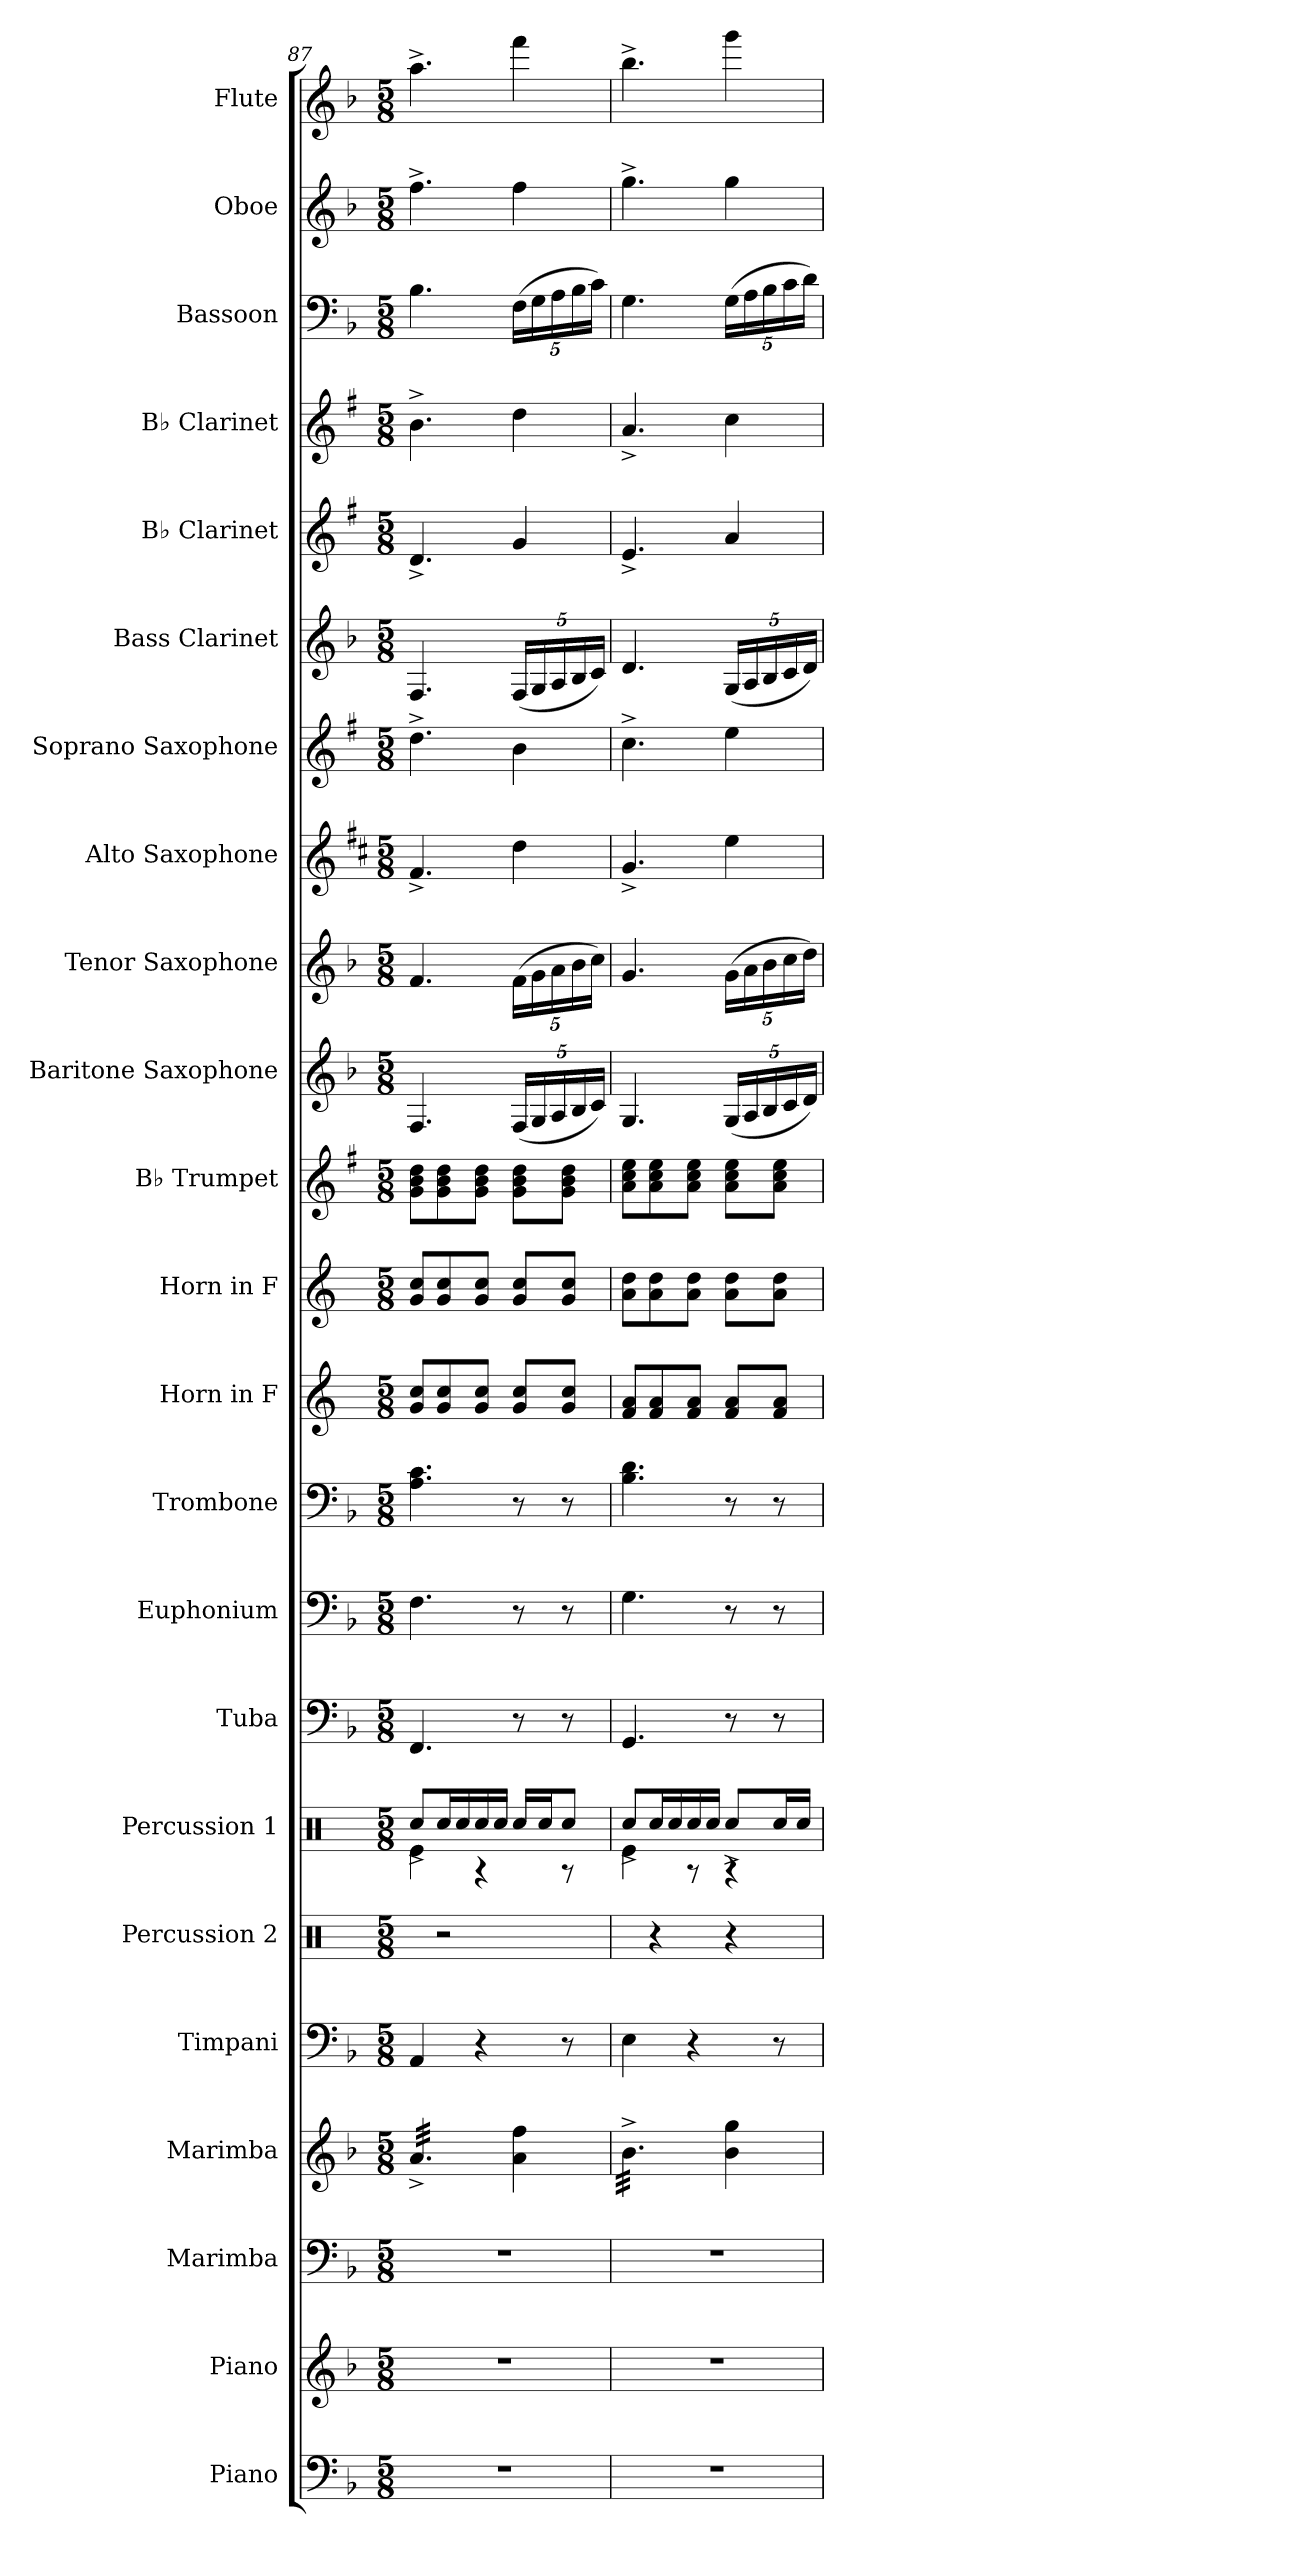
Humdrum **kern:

**kern	**kern	**kern	**kern	**kern	**kern	**kern	**kern	**kern	**kern	**kern	**kern	**kern	**kern	**kern	**kern	**kern	**kern	**kern	**kern	**kern	**kern	**kern
*part23	*part22	*part21	*part20	*part19	*part18	*part17	*part16	*part15	*part14	*part13	*part12	*part11	*part10	*part9	*part8	*part7	*part6	*part5	*part4	*part3	*part2	*part1
*staff23	*staff22	*staff21	*staff20	*staff19	*staff18	*staff17	*staff16	*staff15	*staff14	*staff13	*staff12	*staff11	*staff10	*staff9	*staff8	*staff7	*staff6	*staff5	*staff4	*staff3	*staff2	*staff1
*I"Piano	*I"Piano	*I"Marimba	*I"Marimba	*I"Timpani	*I"Percussion 2	*I"Percussion 1	*I"Tuba	*I"Euphonium	*I"Trombone	*I"Horn in F	*I"Horn in F	*I"B♭ Trumpet	*I"Baritone Saxophone	*I"Tenor Saxophone	*I"Alto Saxophone	*I"Soprano Saxophone	*I"Bass Clarinet	*I"B♭ Clarinet	*I"B♭ Clarinet	*I"Bassoon	*I"Oboe	*I"Flute
*I'Pno.	*I'Pno.	*I'Mrm.	*I'Mrm.	*I'Timp.	*I'Pr. 2	*I'Pr. 1	*I'Tu.	*I'Eu.	*I'Trb.	*	*	*I'B♭ Tpt.	*I'Bar. Sax.	*I'T. Sax.	*I'A. Sax.	*I'S. Sax.	*I'B. Cl.	*I'B♭ Cl.	*I'B♭ Cl.	*I'Bsn.	*I'Ob.	*I'Fl.
*clefF4	*clefG2	*clefF4	*clefG2	*clefF4	*clefX	*clefX	*clefF4	*clefF4	*clefF4	*clefG2	*clefG2	*clefG2	*clefG2	*clefG2	*clefG2	*clefG2	*clefG2	*clefG2	*clefG2	*clefF4	*clefG2	*clefG2
*	*	*	*	*	*	*	*	*	*	*ITrd4c7	*ITrd4c7	*ITrd1c2	*ITrd12c21	*ITrd8c14	*ITrd5c9	*ITrd1c2	*ITrd8c14	*ITrd1c2	*ITrd1c2	*	*	*
*k[b-]	*k[b-]	*k[b-]	*k[b-]	*k[b-]	*k[]	*k[]	*k[b-]	*k[b-]	*k[b-]	*k[b-]	*k[b-]	*k[b-]	*k[b-]	*k[b-]	*k[b-]	*k[b-]	*k[b-]	*k[b-]	*k[b-]	*k[b-]	*k[b-]	*k[b-]
*M5/8	*M5/8	*M5/8	*M5/8	*M5/8	*M5/8	*M5/8	*M5/8	*M5/8	*M5/8	*M5/8	*M5/8	*M5/8	*M5/8	*M5/8	*M5/8	*M5/8	*M5/8	*M5/8	*M5/8	*M5/8	*M5/8	*M5/8
=87	=87	=87	=87	=87	=87	=87	=87	=87	=87	=87	=87	=87	=87	=87	=87	=87	=87	=87	=87	=87	=87	=87
*	*	*	*	*	*	*^	*	*	*	*	*	*	*	*	*	*	*	*	*	*	*	*
*	*	*	*tremolo	*	*	*	*	*	*	*	*	*	*	*	*	*	*	*	*	*	*	*	*
8%5r	8%5r	8%5r	32a^/LLL	4AA/	8R/	4Re\	8Rcc^/L	4.FF/	4.F\	4.A\ 4.c\	8c/ 8f/L	8c/ 8f/L	8f\ 8a\ 8cc\L	4.FF/	4.F/	4.A^/	4.cc^\	4.FF/	4.c^/	4.a^\	4.B-\	4.ff^\	4.aa^\
.	.	.	32a^/	.	.	.	.	.	.	.	.	.	.	.	.	.	.	.	.	.	.	.	.
.	.	.	32a^/	.	.	.	.	.	.	.	.	.	.	.	.	.	.	.	.	.	.	.	.
.	.	.	32a^/	.	.	.	.	.	.	.	.	.	.	.	.	.	.	.	.	.	.	.	.
.	.	.	32a^/	.	2r	.	16Rcc/L	.	.	.	8c/ 8f/	8c/ 8f/	8f\ 8a\ 8cc\	.	.	.	.	.	.	.	.	.	.
.	.	.	32a^/	.	.	.	.	.	.	.	.	.	.	.	.	.	.	.	.	.	.	.	.
.	.	.	32a^/	.	.	.	16Rcc/	.	.	.	.	.	.	.	.	.	.	.	.	.	.	.	.
.	.	.	32a^/	.	.	.	.	.	.	.	.	.	.	.	.	.	.	.	.	.	.	.	.
.	.	.	32a^/	4r	.	4rA	16Rcc/	.	.	.	8c/ 8f/J	8c/ 8f/J	8f\ 8a\ 8cc\J	.	.	.	.	.	.	.	.	.	.
.	.	.	32a^/	.	.	.	.	.	.	.	.	.	.	.	.	.	.	.	.	.	.	.	.
.	.	.	32a^/	.	.	.	16Rcc/JJ	.	.	.	.	.	.	.	.	.	.	.	.	.	.	.	.
.	.	.	32a^/JJJ	.	.	.	.	.	.	.	.	.	.	.	.	.	.	.	.	.	.	.	.
*	*	*	*Xtremolo	*	*	*	*	*	*	*	*	*	*	*	*	*	*	*	*	*	*	*	*
*	*	*	*	*	*	*	*	*	*	*	*	*	*	*Xbrackettup	*Xbrackettup	*	*	*Xbrackettup	*	*	*Xbrackettup	*	*
.	.	.	4a\ 4ff\	.	.	.	16Rcc/LL	8r	8r	8r	8c/ 8f/L	8c/ 8f/L	8f\ 8a\ 8cc\L	(20FF/LL	(20F\LL	4f\	4a\	(20FF/LL	4f/	4cc\	(20F\LL	4ff\	4fff\
.	.	.	.	.	.	.	.	.	.	.	.	.	.	20GG/	20G\	.	.	20GG/	.	.	20G\	.	.
.	.	.	.	.	.	.	16Rcc/J	.	.	.	.	.	.	.	.	.	.	.	.	.	.	.	.
.	.	.	.	.	.	.	.	.	.	.	.	.	.	20AA/	20A\	.	.	20AA/	.	.	20A\	.	.
.	.	.	.	8r	.	8rA	8Rcc/J	8r	8r	8r	8c/ 8f/J	8c/ 8f/J	8f\ 8a\ 8cc\J	.	.	.	.	.	.	.	.	.	.
.	.	.	.	.	.	.	.	.	.	.	.	.	.	20BB-/	20B-\	.	.	20BB-/	.	.	20B-\	.	.
.	.	.	.	.	.	.	.	.	.	.	.	.	.	20C/JJ)	20c\JJ)	.	.	20C/JJ)	.	.	20c\JJ)	.	.
=88	=88	=88	=88	=88	=88	=88	=88	=88	=88	=88	=88	=88	=88	=88	=88	=88	=88	=88	=88	=88	=88	=88	=88
*	*	*	*tremolo	*	*	*	*	*	*	*	*	*	*	*	*	*	*	*	*	*	*	*	*
8%5r	8%5r	8%5r	32b-^\LLL	4E\	8R/	4Re\	8Rcc^/L	4.GG/	4.G\	4.B-\ 4.d\	8B-/ 8d/L	8d\ 8g\L	8g\ 8b-\ 8dd\L	4.GG/	4.G/	4.B-^/	4.b-^\	4.D/	4.d^/	4.g^/	4.G\	4.gg^\	4.bb-^\
.	.	.	32b-^\	.	.	.	.	.	.	.	.	.	.	.	.	.	.	.	.	.	.	.	.
.	.	.	32b-^\	.	.	.	.	.	.	.	.	.	.	.	.	.	.	.	.	.	.	.	.
.	.	.	32b-^\	.	.	.	.	.	.	.	.	.	.	.	.	.	.	.	.	.	.	.	.
.	.	.	32b-^\	.	4r	.	16Rcc/L	.	.	.	8B-/ 8d/	8d\ 8g\	8g\ 8b-\ 8dd\	.	.	.	.	.	.	.	.	.	.
.	.	.	32b-^\	.	.	.	.	.	.	.	.	.	.	.	.	.	.	.	.	.	.	.	.
.	.	.	32b-^\	.	.	.	16Rcc/	.	.	.	.	.	.	.	.	.	.	.	.	.	.	.	.
.	.	.	32b-^\	.	.	.	.	.	.	.	.	.	.	.	.	.	.	.	.	.	.	.	.
.	.	.	32b-^\	4r	.	8rA	16Rcc/	.	.	.	8B-/ 8d/J	8d\ 8g\J	8g\ 8b-\ 8dd\J	.	.	.	.	.	.	.	.	.	.
.	.	.	32b-^\	.	.	.	.	.	.	.	.	.	.	.	.	.	.	.	.	.	.	.	.
.	.	.	32b-^\	.	.	.	16Rcc/JJ	.	.	.	.	.	.	.	.	.	.	.	.	.	.	.	.
.	.	.	32b-^\JJJ	.	.	.	.	.	.	.	.	.	.	.	.	.	.	.	.	.	.	.	.
*	*	*	*Xtremolo	*	*	*	*	*	*	*	*	*	*	*	*	*	*	*	*	*	*	*	*
.	.	.	4b-\ 4gg\	.	4r	4rA	8Rcc^/L	8r	8r	8r	8B-/ 8d/L	8d\ 8g\L	8g\ 8b-\ 8dd\L	(20GG/LL	(20G\LL	4g\	4dd\	(20GG/LL	4g/	4b-\	(20G\LL	4gg\	4ggg\
.	.	.	.	.	.	.	.	.	.	.	.	.	.	20AA/	20A\	.	.	20AA/	.	.	20A\	.	.
.	.	.	.	.	.	.	.	.	.	.	.	.	.	20BB-/	20B-\	.	.	20BB-/	.	.	20B-\	.	.
.	.	.	.	8r	.	.	16Rcc/L	8r	8r	8r	8B-/ 8d/J	8d\ 8g\J	8g\ 8b-\ 8dd\J	.	.	.	.	.	.	.	.	.	.
.	.	.	.	.	.	.	.	.	.	.	.	.	.	20C/	20c\	.	.	20C/	.	.	20c\	.	.
.	.	.	.	.	.	.	16Rcc/JJ	.	.	.	.	.	.	.	.	.	.	.	.	.	.	.	.
.	.	.	.	.	.	.	.	.	.	.	.	.	.	20D/JJ)	20d\JJ)	.	.	20D/JJ)	.	.	20d\JJ)	.	.
*	*	*	*	*	*	*v	*v	*	*	*	*	*	*	*	*	*	*	*	*	*	*	*	*
=	=	=	=	=	=	=	=	=	=	=	=	=	=	=	=	=	=	=	=	=	=	=
*-	*-	*-	*-	*-	*-	*-	*-	*-	*-	*-	*-	*-	*-	*-	*-	*-	*-	*-	*-	*-	*-	*-
